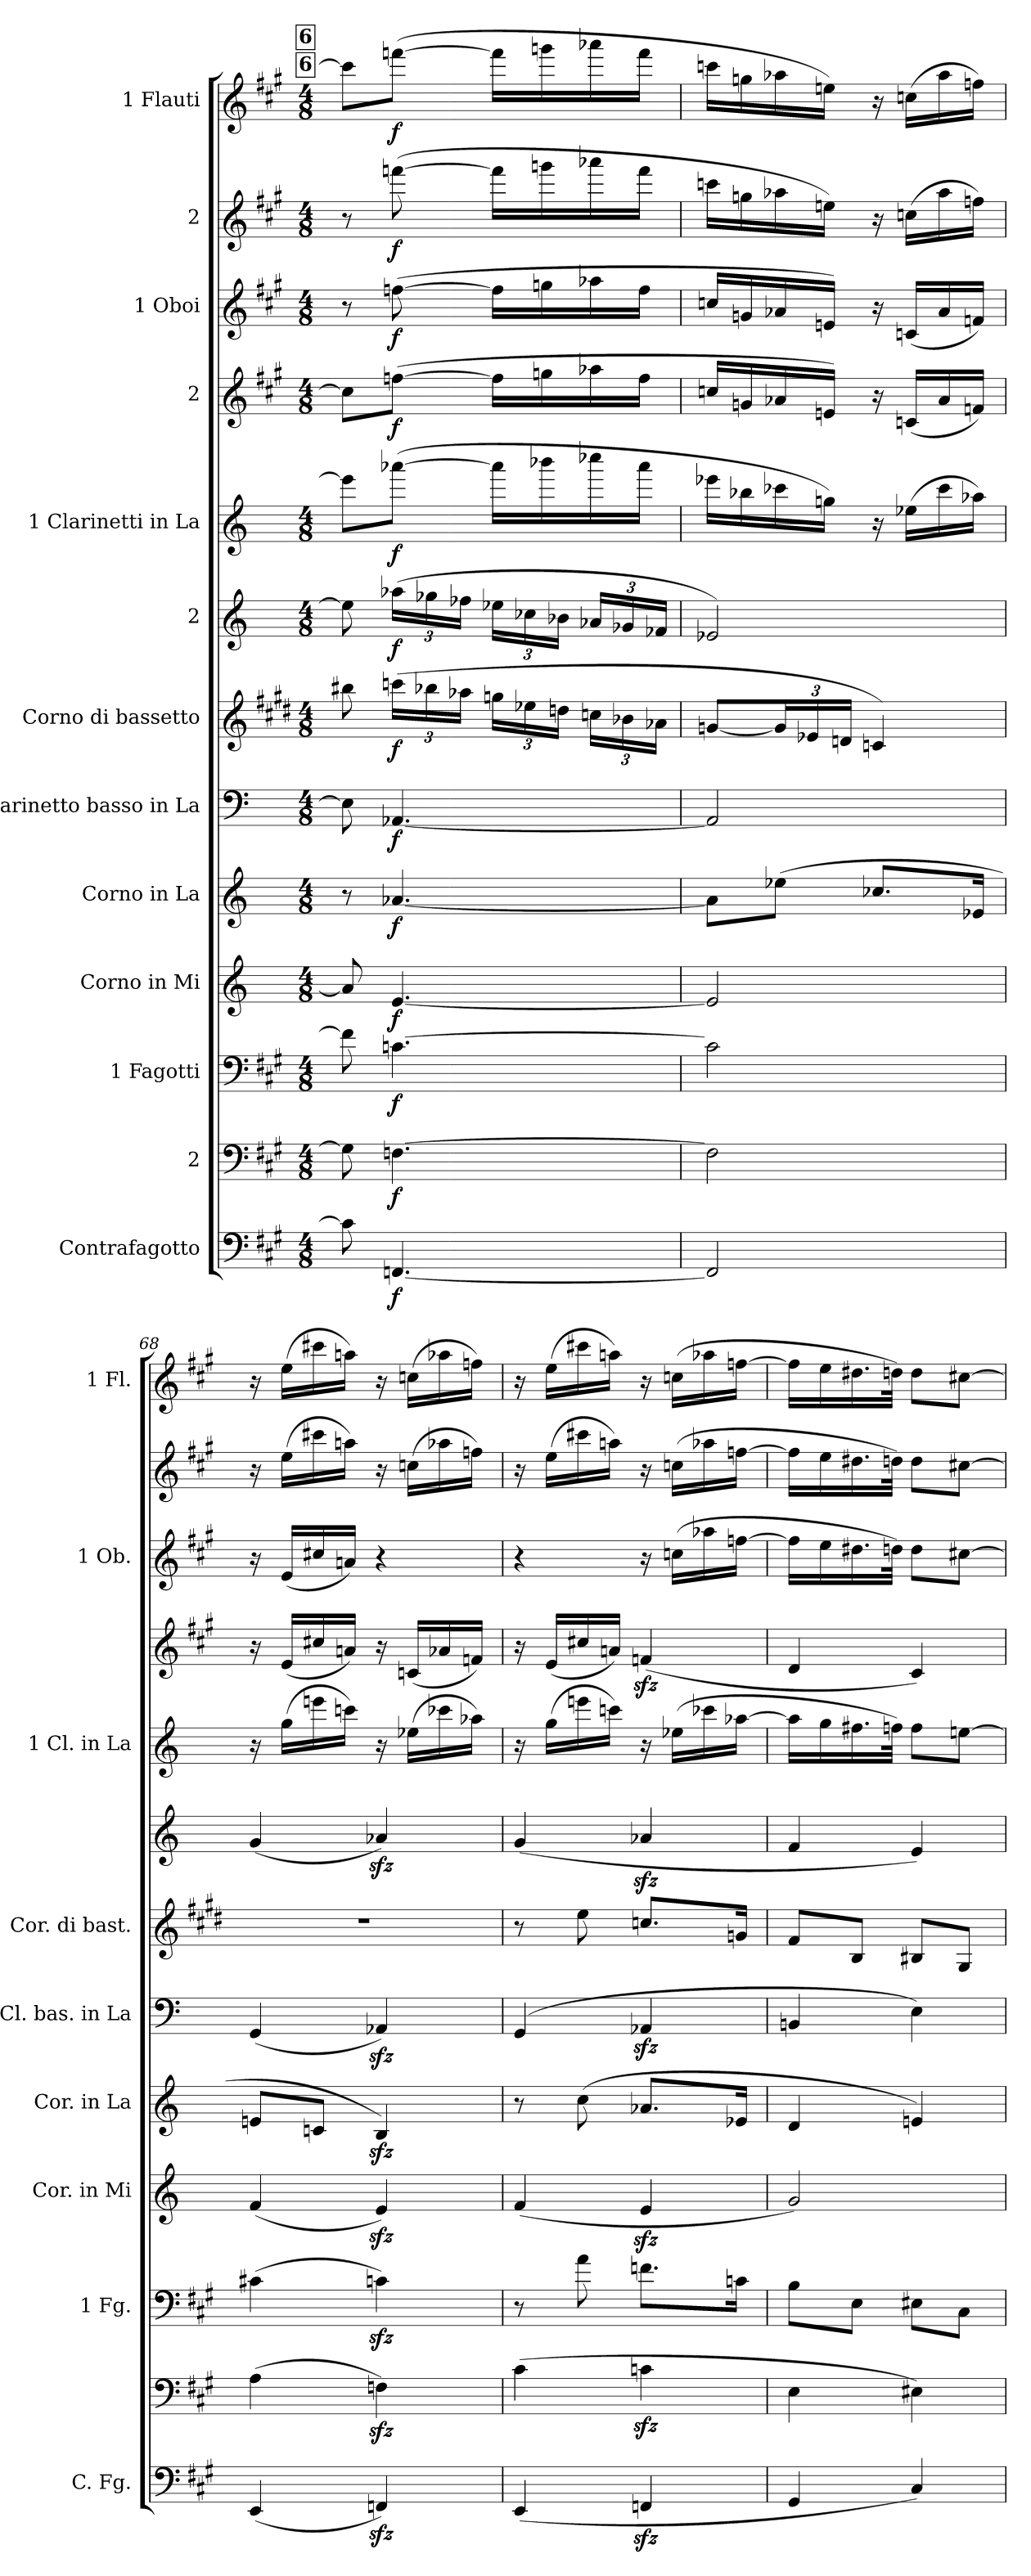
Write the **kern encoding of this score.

**kern	**dynam	**kern	**dynam	**kern	**dynam	**kern	**dynam	**kern	**dynam	**kern	**dynam	**kern	**dynam	**kern	**dynam	**kern	**dynam	**kern	**dynam	**kern	**dynam	**kern	**dynam	**kern	**dynam
*part13	*part13	*part12	*part12	*part11	*part11	*part10	*part10	*part9	*part9	*part8	*part8	*part7	*part7	*part6	*part6	*part5	*part5	*part4	*part4	*part3	*part3	*part2	*part2	*part1	*part1
*staff13	*staff13	*staff12	*staff12	*staff11	*staff11	*staff10	*staff10	*staff9	*staff9	*staff8	*staff8	*staff7	*staff7	*staff6	*staff6	*staff5	*staff5	*staff4	*staff4	*staff3	*staff3	*staff2	*staff2	*staff1	*staff1
*I"Contrafagotto	*	*I"2	*	*I"1  Fagotti	*	*I"Corno in Mi	*	*I"Corno in La	*	*I"Clarinetto basso in La	*	*I"Corno di bassetto	*	*I"2	*	*I"1  Clarinetti in La	*	*I"2	*	*I"1  Oboi	*	*I"2	*	*I"1  Flauti	*
*I'C. Fg.	*	*	*	*I'1  Fg.	*	*I'Cor. in Mi	*	*I'Cor. in La	*	*I'Cl. bas. in La	*	*I'Cor. di bast.	*	*	*	*I'1  Cl. in La	*	*	*	*I'1  Ob.	*	*	*	*I'1  Fl.	*
*clefF4	*	*clefF4	*	*clefF4	*	*clefG2	*	*clefG2	*	*clefF4	*	*clefG2	*	*clefG2	*	*clefG2	*	*clefG2	*	*clefG2	*	*clefG2	*	*clefG2	*
*ITrd7c12	*	*	*	*	*	*ITrd5c8	*	*ITrd2c3	*	*ITrd2c3	*	*ITrd4c7	*	*ITrd2c3	*	*ITrd2c3	*	*	*	*	*	*	*	*	*
*k[f#c#g#]	*	*k[f#c#g#]	*	*k[f#c#g#]	*	*k[f#c#g#d#]	*	*k[f#c#g#]	*	*k[f#c#g#]	*	*k[f#c#g#]	*	*k[f#c#g#]	*	*k[f#c#g#]	*	*k[f#c#g#]	*	*k[f#c#g#]	*	*k[f#c#g#]	*	*k[f#c#g#]	*
*M4/8	*	*M4/8	*	*M4/8	*	*M4/8	*	*M4/8	*	*M4/8	*	*M4/8	*	*M4/8	*	*M4/8	*	*M4/8	*	*M4/8	*	*M4/8	*	*M4/8	*
!!LO:REH:place=s1:b:B:cj:fs=14:t=6
!!LO:REH:place=s1:a:B:cj:fs=14:t=6
=66	=66	=66	=66	=66	=66	=66	=66	=66	=66	=66	=66	=66	=66	=66	=66	=66	=66	=66	=66	=66	=66	=66	=66	=66	=66
8C#\]	.	8G#\]	.	8f\]	.	8c#/]	.	8r	.	8C#\]	.	8ee#X\	.	8cc#\]	.	8ccc#\L]	.	8cc#\L]	.	8r	.	8r	.	8ccc#\L]	.
*	*	*	*	*	*	*	*	*	*	*	*	*Xbrackettup	*	*Xbrackettup	*	*	*	*	*	*	*	*	*	*	*
!	!LO:DY:b	!	!LO:DY:b	!	!LO:DY:b	!	!LO:DY:b	!	!LO:DY:b	!	!LO:DY:b	!	!LO:DY:b	!	!LO:DY:b	!	!LO:DY:b	!	!LO:DY:b	!	!LO:DY:b	!	!LO:DY:b	!	!LO:DY:b
[4.FFFn/	f	[4.Fn\	f	[4.cn\	f	[4.G#/	f	[4.fn/	f	[4.FFn/	f	(24ffn\LL	f	(24ffn\LL	f	([8fffn\J	f	([8ffn\J	f	([8ffn\	f	([8fffn\	f	([8fffn\J	f
.	.	.	.	.	.	.	.	.	.	.	.	24ee-X\	.	24ee-X\	.	.	.	.	.	.	.	.	.	.	.
.	.	.	.	.	.	.	.	.	.	.	.	24dd-X\JJ	.	24dd-X\JJ	.	.	.	.	.	.	.	.	.	.	.
.	.	.	.	.	.	.	.	.	.	.	.	24ccn\LL	.	24ccn\LL	.	16fff\LL]	.	16ff\LL]	.	16ff\LL]	.	16fff\LL]	.	16fff\LL]	.
.	.	.	.	.	.	.	.	.	.	.	.	24a-X\	.	24a-X\	.	.	.	.	.	.	.	.	.	.	.
.	.	.	.	.	.	.	.	.	.	.	.	.	.	.	.	16gggn\	.	16ggn\	.	16ggn\	.	16gggn\	.	16gggn\	.
.	.	.	.	.	.	.	.	.	.	.	.	24gn\JJ	.	24gn\JJ	.	.	.	.	.	.	.	.	.	.	.
.	.	.	.	.	.	.	.	.	.	.	.	24fn\LL	.	24fn/LL	.	16aaa-X\	.	16aa-X\	.	16aa-X\	.	16aaa-X\	.	16aaa-X\	.
.	.	.	.	.	.	.	.	.	.	.	.	24e-X\	.	24e-X/	.	.	.	.	.	.	.	.	.	.	.
.	.	.	.	.	.	.	.	.	.	.	.	.	.	.	.	16fff\JJ	.	16ff\JJ	.	16ff\JJ	.	16fff\JJ	.	16fff\JJ	.
.	.	.	.	.	.	.	.	.	.	.	.	24d-X\JJ	.	24d-X/JJ	.	.	.	.	.	.	.	.	.	.	.
=67	=67	=67	=67	=67	=67	=67	=67	=67	=67	=67	=67	=67	=67	=67	=67	=67	=67	=67	=67	=67	=67	=67	=67	=67	=67
2FFF/]	.	2F\]	.	2c\]	.	2G#/]	.	8f\L]	.	2FF/]	.	[8cn/L	.	2cn/)	.	16cccn\LL	.	16ccn/LL	.	16ccn/LL	.	16cccn\LL	.	16cccn\LL	.
.	.	.	.	.	.	.	.	.	.	.	.	.	.	.	.	16ggn\	.	16gn/	.	16gn/	.	16ggn\	.	16ggn\	.
.	.	.	.	.	.	.	.	(8ccn\J	.	.	.	24c/L]	.	.	.	16aa-X\	.	16a-X/	.	16a-X/	.	16aa-X\	.	16aa-X\	.
.	.	.	.	.	.	.	.	.	.	.	.	24A-X/	.	.	.	.	.	.	.	.	.	.	.	.	.
.	.	.	.	.	.	.	.	.	.	.	.	.	.	.	.	16een\JJ)	.	16en/JJ)	.	16en/JJ)	.	16een\JJ)	.	16een\JJ)	.
.	.	.	.	.	.	.	.	.	.	.	.	24Gn/JJ	.	.	.	.	.	.	.	.	.	.	.	.	.
.	.	.	.	.	.	.	.	8.a-X/L	.	.	.	4Fn/)	.	.	.	16r	.	16r	.	16r	.	16r	.	16r	.
.	.	.	.	.	.	.	.	.	.	.	.	.	.	.	.	(16ccn\LL	.	(16cn/LL	.	(16cn/LL	.	(16ccn\LL	.	(16ccn\LL	.
.	.	.	.	.	.	.	.	.	.	.	.	.	.	.	.	16aa-\	.	16a-/	.	16a-/	.	16aa-\	.	16aa-\	.
.	.	.	.	.	.	.	.	16cn/Jk	.	.	.	.	.	.	.	16ffn\JJ)	.	16fn/JJ)	.	16fn/JJ)	.	16ffn\JJ)	.	16ffn\JJ)	.
=68	=68	=68	=68	=68	=68	=68	=68	=68	=68	=68	=68	=68	=68	=68	=68	=68	=68	=68	=68	=68	=68	=68	=68	=68	=68
(4EEE/	.	(4A\	.	(4c#X\	.	(4A/	.	8c#X/L	.	(4EE/	.	2r	.	(4e/	.	16r	.	16r	.	16r	.	16r	.	16r	.
.	.	.	.	.	.	.	.	.	.	.	.	.	.	.	.	(16ee\LL	.	(16e/LL	.	(16e/LL	.	(16ee\LL	.	(16ee\LL	.
.	.	.	.	.	.	.	.	8An/J	.	.	.	.	.	.	.	16ccc#X\	.	16cc#X/	.	16cc#X/	.	16ccc#X\	.	16ccc#X\	.
.	.	.	.	.	.	.	.	.	.	.	.	.	.	.	.	16aan\JJ)	.	16an/JJ)	.	16an/JJ)	.	16aan\JJ)	.	16aan\JJ)	.
4FFFnzz</)	.	4Fnzz<\)	.	4cnzz<\)	.	4G#zz</)	.	4G#zz</)	.	4FFnzz</)	.	.	.	4fnzz</)	.	16r	.	16r	.	4r	.	16r	.	16r	.
.	.	.	.	.	.	.	.	.	.	.	.	.	.	.	.	(16ccn\LL	.	(16cn/LL	.	.	.	(16ccn\LL	.	(16ccn\LL	.
.	.	.	.	.	.	.	.	.	.	.	.	.	.	.	.	16aa-X\	.	16a-X/	.	.	.	16aa-X\	.	16aa-X\	.
.	.	.	.	.	.	.	.	.	.	.	.	.	.	.	.	16ffn\JJ)	.	16fn/JJ)	.	.	.	16ffn\JJ)	.	16ffn\JJ)	.
!!LO:PB:g=z
=69	=69	=69	=69	=69	=69	=69	=69	=69	=69	=69	=69	=69	=69	=69	=69	=69	=69	=69	=69	=69	=69	=69	=69	=69	=69
(4EEE/	.	(4c#\	.	8r	.	(4A/	.	8r	.	(4EE/	.	8r	.	(4e/	.	16r	.	16r	.	4r	.	16r	.	16r	.
.	.	.	.	.	.	.	.	.	.	.	.	.	.	.	.	(16ee\LL	.	(16e/LL	.	.	.	(16ee\LL	.	(16ee\LL	.
.	.	.	.	8a\	.	.	.	(8a\	.	.	.	8a\	.	.	.	16ccc#X\	.	16cc#X/	.	.	.	16ccc#X\	.	16ccc#X\	.
.	.	.	.	.	.	.	.	.	.	.	.	.	.	.	.	16aan\JJ)	.	16an/JJ)	.	.	.	16aan\JJ)	.	16aan\JJ)	.
4FFFnzz</	.	4cnzz<\	.	8.fn\L	.	4G#zz</	.	8.fn/L	.	4FFnzz</	.	8.fn/L	.	4fnzz</	.	16r	.	(4fnzz</	.	16r	.	16r	.	16r	.
.	.	.	.	.	.	.	.	.	.	.	.	.	.	.	.	(16ccn\LL	.	.	.	(16ccn\LL	.	(16ccn\LL	.	(16ccn\LL	.
.	.	.	.	.	.	.	.	.	.	.	.	.	.	.	.	16aa-X\	.	.	.	16aa-X\	.	16aa-X\	.	16aa-X\	.
.	.	.	.	16cn\Jk	.	.	.	16cn/Jk	.	.	.	16cn/Jk	.	.	.	[16ffn\JJ	.	.	.	[16ffn\JJ	.	[16ffn\JJ	.	[16ffn\JJ	.
=70	=70	=70	=70	=70	=70	=70	=70	=70	=70	=70	=70	=70	=70	=70	=70	=70	=70	=70	=70	=70	=70	=70	=70	=70	=70
4GGG#/	.	4E\	.	8B\L	.	2B/)	.	4B/	.	4GG#X/	.	8B/L	.	4d/	.	16ff\LL]	.	4d/	.	16ff\LL]	.	16ff\LL]	.	16ff\LL]	.
.	.	.	.	.	.	.	.	.	.	.	.	.	.	.	.	16ee\	.	.	.	16ee\	.	16ee\	.	16ee\	.
.	.	.	.	8E\J	.	.	.	.	.	.	.	8E/J	.	.	.	16.dd#X\	.	.	.	16.dd#X\	.	16.dd#X\	.	16.dd#X\	.
.	.	.	.	.	.	.	.	.	.	.	.	.	.	.	.	32ddn\JJk)	.	.	.	32ddn\JJk)	.	32ddn\JJk)	.	32ddn\JJk)	.
4CC#/)	.	4E#X\)	.	8E#X\L	.	.	.	4c#X/)	.	4C#\)	.	8E#X/L	.	4c#/)	.	8dd\L	.	4c#/)	.	8dd\L	.	8dd\L	.	8dd\L	.
.	.	.	.	8C#\J	.	.	.	.	.	.	.	8C#/J	.	.	.	[8cc#X\J	.	.	.	[8cc#X\J	.	[8cc#X\J	.	[8cc#X\J	.
=	=	=	=	=	=	=	=	=	=	=	=	=	=	=	=	=	=	=	=	=	=	=	=	=	=
*-	*-	*-	*-	*-	*-	*-	*-	*-	*-	*-	*-	*-	*-	*-	*-	*-	*-	*-	*-	*-	*-	*-	*-	*-	*-
